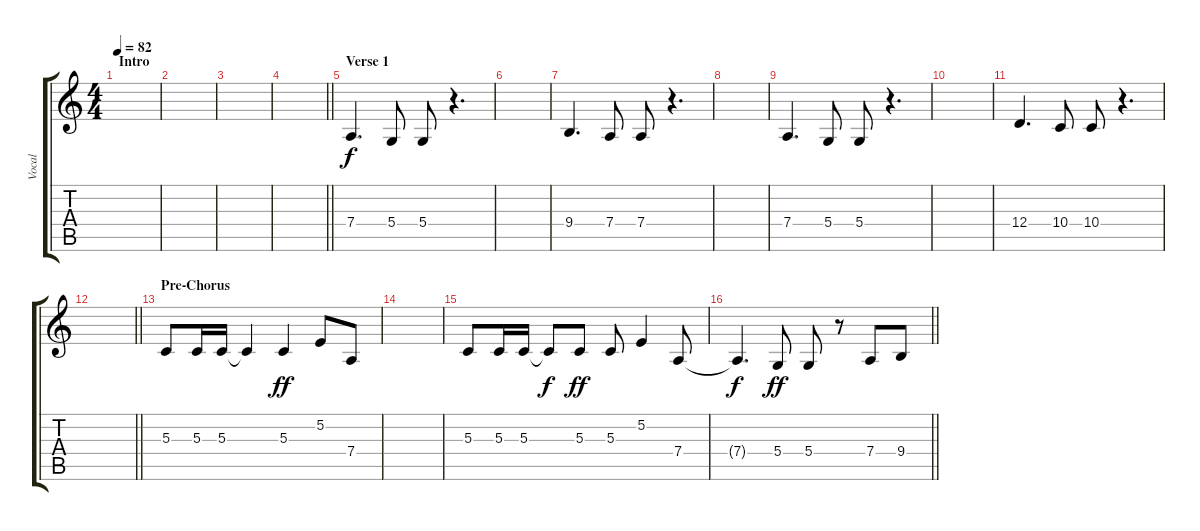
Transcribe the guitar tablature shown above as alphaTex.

\track ("Vocal" "Vocal") {instrument lead6voice}
\staff {score tabs}
\tuning (E4 B3 G3 D3 A2 E2) {hide}
\ts (4 4)
\section ("" "Intro")
\tempo 82
\clef g2
\ks c
|
|
|
\barLineRight lightlight
|
\section ("" "Verse 1")
7.4.4{d} 5.4.8 5.4.8 r.4{d} |
|
9.4.4{d} 7.4.8 7.4.8 r.4{d} |
|
7.4.4{d} 5.4.8 5.4.8 r.4{d} |
|
12.4.4{d} 10.4.8 10.4.8 r.4{d} |
\barLineRight lightlight
|
\section ("" "Pre-Chorus")
5.3.8 5.3.16 5.3.16 5.3{t}.4{dy f} 5.3.4{dy ff} 5.2.8 7.4.8 |
|
5.3.8 5.3.16 5.3.16 5.3{t}.8{dy f} 5.3.8{dy ff} 5.3.8 5.2.4 7.4.8 |
\barLineRight lightlight
7.4{t}.4{d dy f} 5.4.8{dy ff} 5.4.8 r.8 7.4.8 9.4.8
